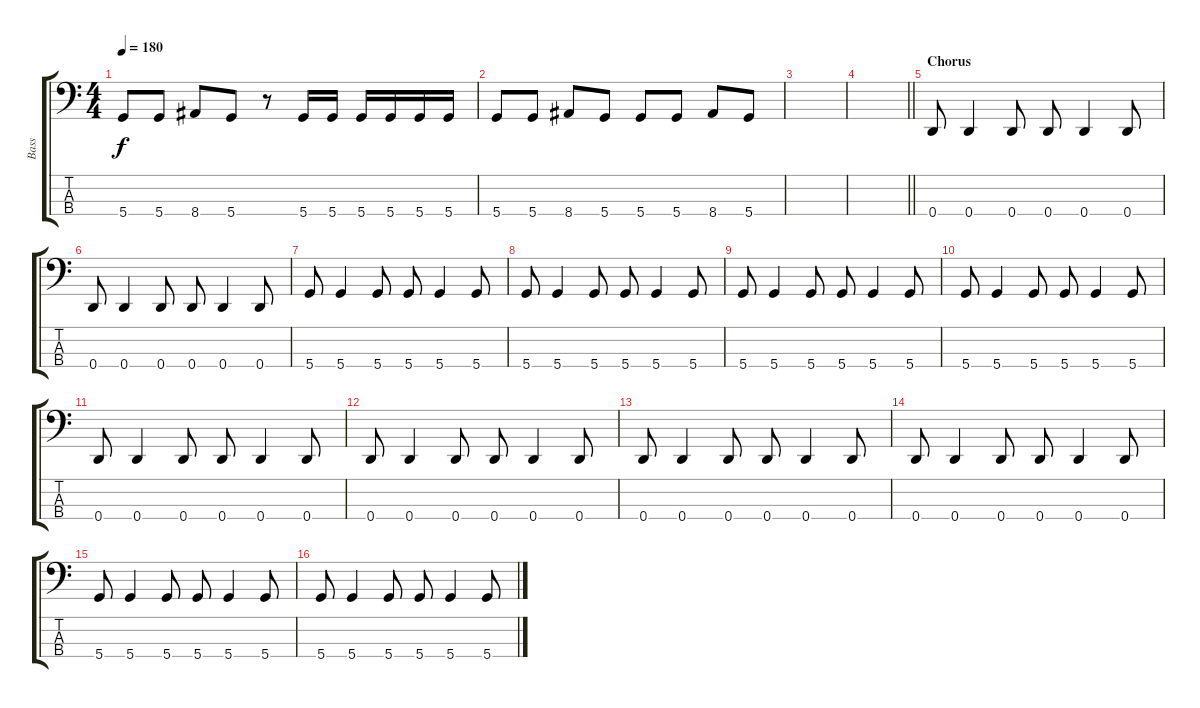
\track ("Bass" "Bass") {instrument electricbassfinger}
\staff {score tabs}
\tuning (G2 D2 A1 D1) {hide}
\ts (4 4)
\tempo 180
\clef f4
\ks c
5.4.8{dy f} 5.4.8 8.4.8 5.4.8 r.8 5.4.16 5.4.16 5.4.16 5.4.16 5.4.16 5.4.16 |
5.4.8 5.4.8 8.4.8 5.4.8 5.4.8 5.4.8 8.4.8 5.4.8 |
|
\barLineRight lightlight
|
\section ("" "Chorus")
0.4.8 0.4.4 0.4.8 0.4.8 0.4.4 0.4.8 |
0.4.8 0.4.4 0.4.8 0.4.8 0.4.4 0.4.8 |
5.4.8 5.4.4 5.4.8 5.4.8 5.4.4 5.4.8 |
5.4.8 5.4.4 5.4.8 5.4.8 5.4.4 5.4.8 |
5.4.8 5.4.4 5.4.8 5.4.8 5.4.4 5.4.8 |
5.4.8 5.4.4 5.4.8 5.4.8 5.4.4 5.4.8 |
0.4.8 0.4.4 0.4.8 0.4.8 0.4.4 0.4.8 |
0.4.8 0.4.4 0.4.8 0.4.8 0.4.4 0.4.8 |
0.4.8 0.4.4 0.4.8 0.4.8 0.4.4 0.4.8 |
0.4.8 0.4.4 0.4.8 0.4.8 0.4.4 0.4.8 |
5.4.8 5.4.4 5.4.8 5.4.8 5.4.4 5.4.8 |
5.4.8 5.4.4 5.4.8 5.4.8 5.4.4 5.4.8
